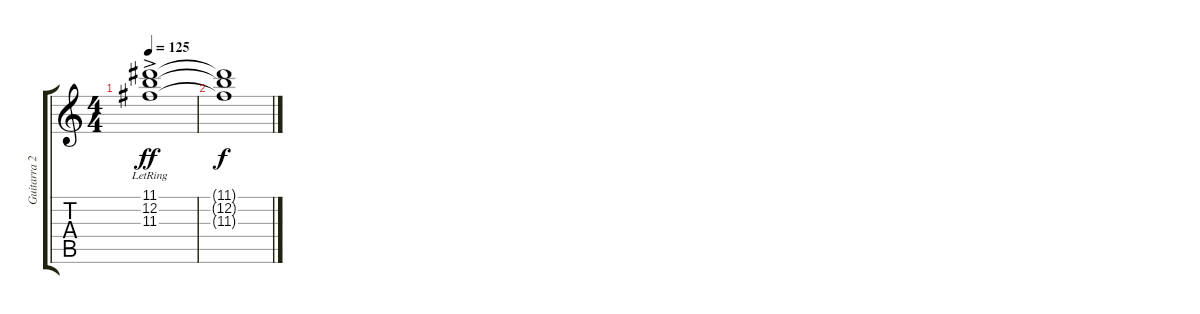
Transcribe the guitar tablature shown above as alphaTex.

\track ("Guitarra 2" "Guitarra 2") {instrument overdrivenguitar}
\staff {score tabs}
\tuning (E4 B3 G3 D3 A2 E2) {hide}
\ts (4 4)
\tempo 125
\clef g2
\ks c
(11.1{ac lr} 12.2{ac lr} 11.3{ac lr}).1{dy ff} |
(11.1{t} 12.2{t} 11.3{t}).1{dy f}
